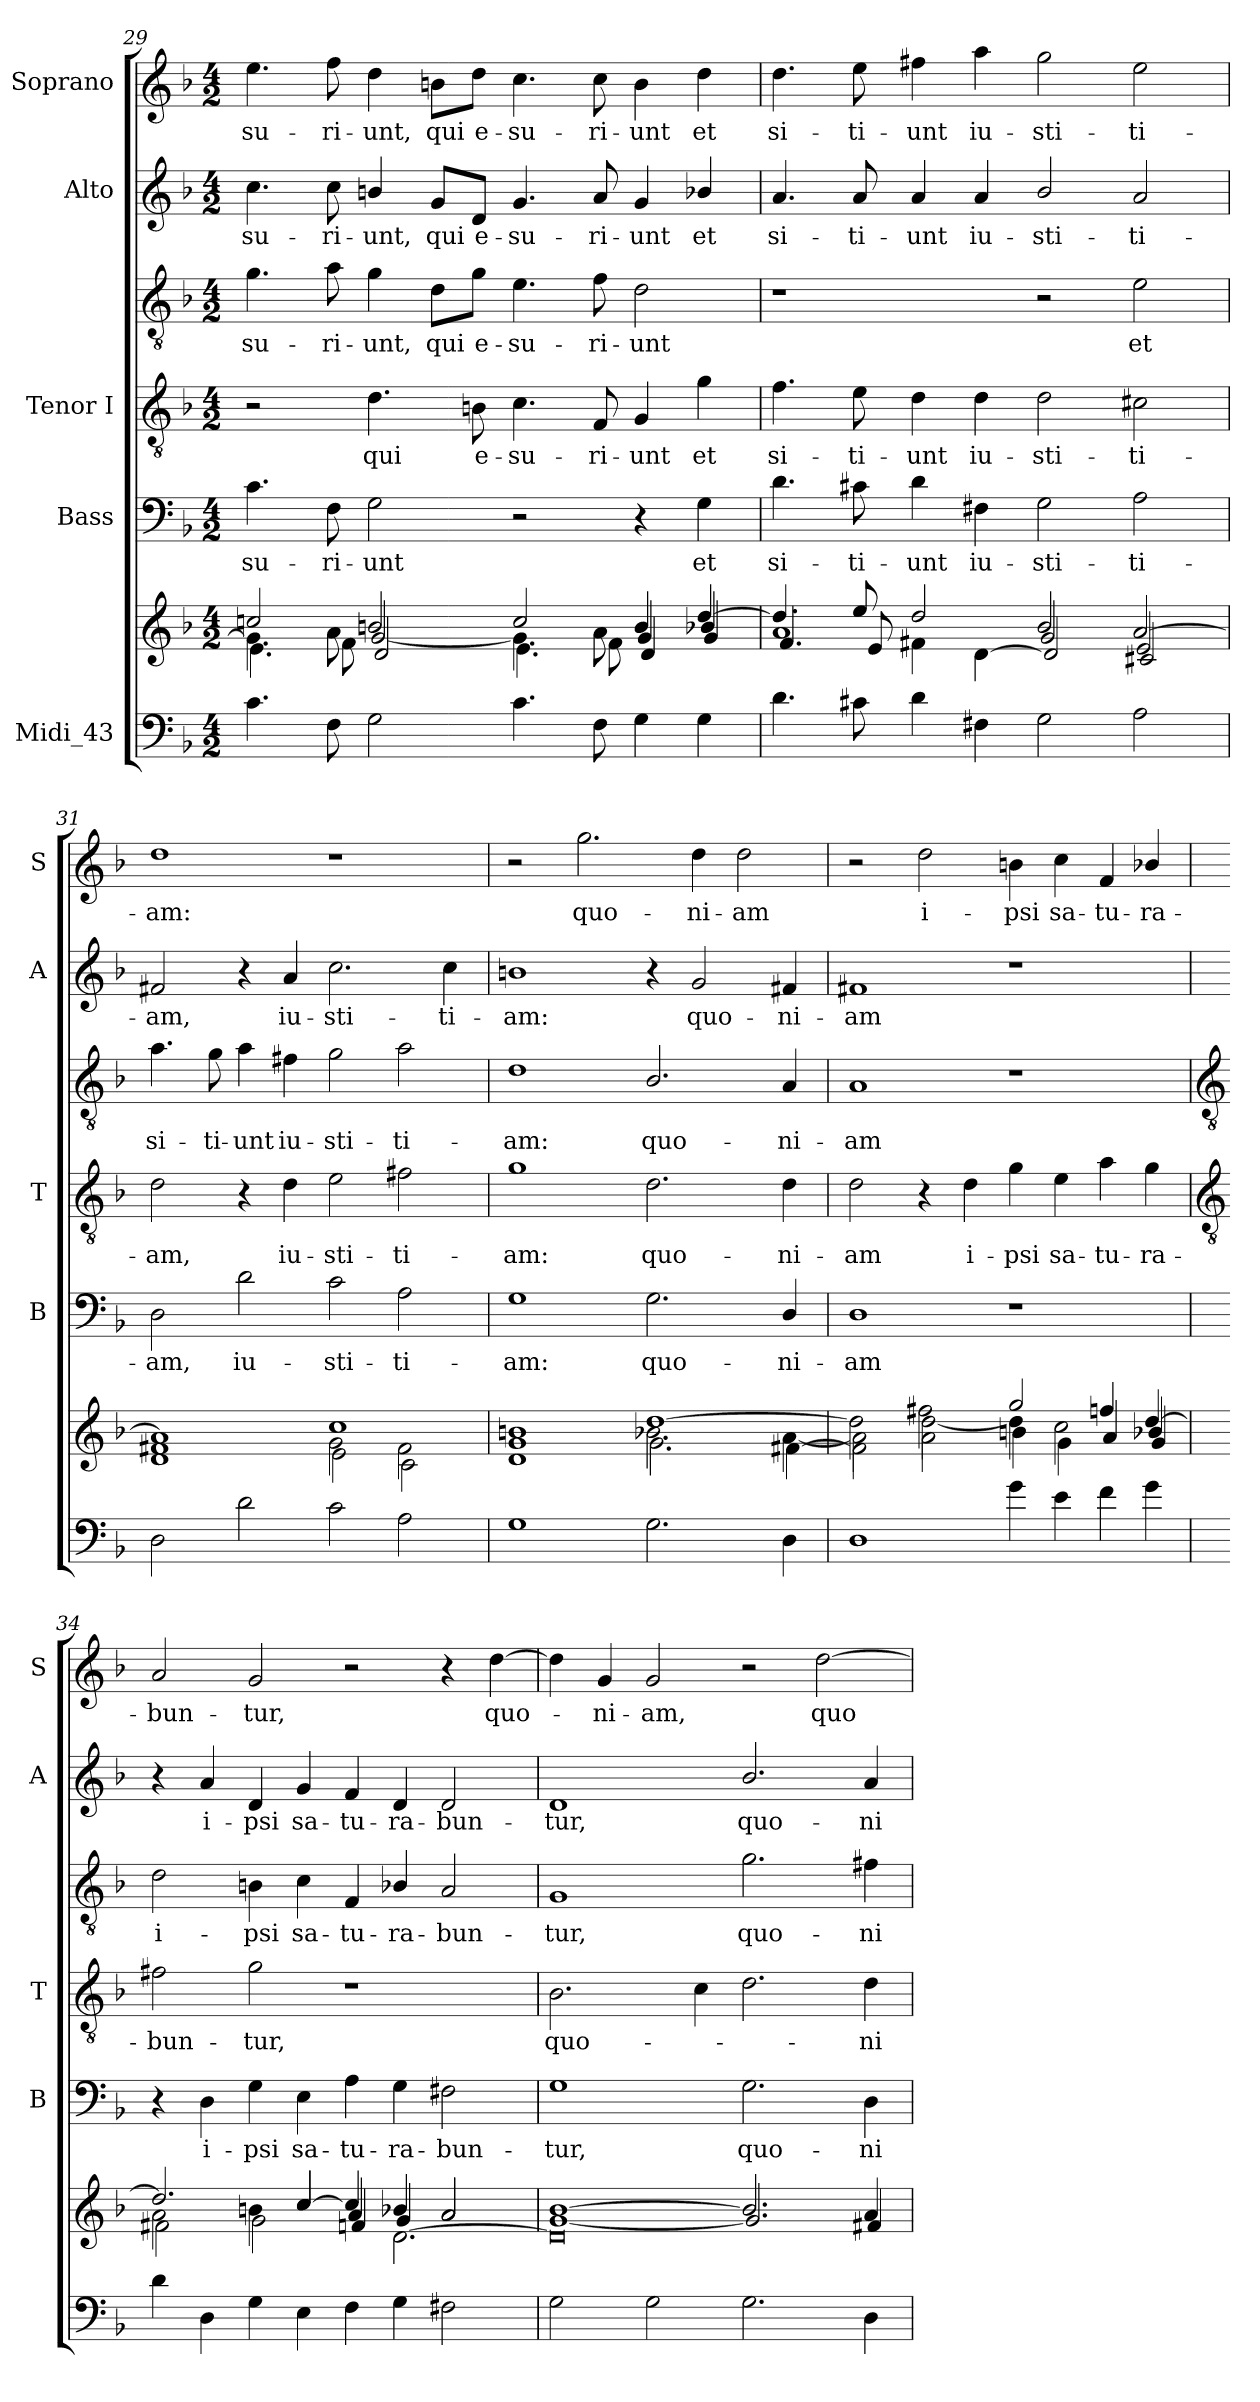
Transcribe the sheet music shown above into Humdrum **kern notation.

**kern	**kern	**kern	**text	**kern	**text	**kern	**text	**kern	**text	**kern	**text
*part5	*part5	*part4	*part4	*part3	*part3	*part3	*part3	*part2	*part2	*part1	*part1
*staff7	*staff6	*staff5	*staff5	*staff4	*staff4	*staff3	*staff3	*staff2	*staff2	*staff1	*staff1
*I"Midi_43	*	*I"Bass	*	*I"Tenor I	*	*	*	*I"Alto	*	*I"Soprano	*
*	*	*I'B	*	*I'T	*	*	*	*I'A	*	*I'S	*
!!LO:LB:g=z
*clefF4	*clefG2	*clefF4	*	*clefGv2	*	*clefGv2	*	*clefG2	*	*clefG2	*
*k[b-]	*k[b-]	*k[b-]	*	*k[b-]	*	*k[b-]	*	*k[b-]	*	*k[b-]	*
*F:	*F:	*F:	*	*F:	*	*F:	*	*F:	*	*F:	*
*M4/2	*M4/2	*M4/2	*	*M4/2	*	*M4/2	*	*M4/2	*	*M4/2	*
=29	=29	=29	=29	=29	=29	=29	=29	=29	=29	=29	=29
*	*^	*	*	*	*	*	*	*	*	*	*
*	*	*^	*	*	*	*	*	*	*	*	*	*
!	!	!	!	!	!LO:LY:b	!	!	!	!LO:LY:b	!	!LO:LY:b	!	!LO:LY:b
4.c	2ccn/	4.g\]	4.e\	4.c	-su-	2r	.	4.g	su-	4.cc	-su-	4.ee	-su-
!	!	!	!	!	!LO:LY:b	!	!	!	!LO:LY:b	!	!LO:LY:b	!	!LO:LY:b
8F	.	8a	8f\	8F	-ri-	.	.	8a	-ri-	8cc	-ri-	8ff	-ri-
!	!	!	!	!	!LO:LY:b	!	!LO:LY:b	!	!LO:LY:b	!	!LO:LY:b	!	!LO:LY:b
2G	2bn/	[2g/	2d/	2G	-unt	4.d	qui	4g	-unt,	4bn/	-unt,	4dd	-unt,
!	!	!	!	!	!	!	!	!	!LO:LY:b	!	!LO:LY:b	!	!LO:LY:b
.	.	.	.	.	.	.	.	8d\L	qui	8g/L	qui	8bn\L	qui
!	!	!	!	!	!	!	!LO:LY:b	!	!LO:LY:b	!	!LO:LY:b	!	!LO:LY:b
.	.	.	.	.	.	8Bn	e-	8g\J	e-	8d/J	e-	8dd\J	e-
!	!	!	!	!	!	!	!LO:LY:b	!	!LO:LY:b	!	!LO:LY:b	!	!LO:LY:b
4.c	2cc/	4.g\]	4.e\	2r	.	4.c	-su-	4.e	-su-	4.g	-su-	4.cc	-su-
!	!	!	!	!	!	!	!LO:LY:b	!	!LO:LY:b	!	!LO:LY:b	!	!LO:LY:b
8F	.	8a	8f\	.	.	8F	-ri-	8f	-ri-	8a	-ri-	8cc	-ri-
!	!	!	!	!	!	!	!LO:LY:b	!	!LO:LY:b	!	!LO:LY:b	!	!LO:LY:b
4G	4b/	4g/	4d/	4r	.	4G	-unt	2d	-unt	4g	-unt	4b	-unt
!	!	!	!	!	!LO:LY:b	!	!LO:LY:b	!	!	!	!LO:LY:b	!	!LO:LY:b
4G	[4dd/	4b-X/	4g/	4G	et	4g	et	.	.	4b-X/	et	4dd	et
=30	=30	=30	=30	=30	=30	=30	=30	=30	=30	=30	=30	=30	=30
!	!	!	!	!	!LO:LY:b	!	!LO:LY:b	!	!	!	!LO:LY:b	!	!LO:LY:b
4.d	4.dd/]	1a\	4.f/	4.d	si-	4.f	si-	1r	.	4.a	si-	4.dd	si-
!	!	!	!	!	!LO:LY:b	!	!LO:LY:b	!	!	!	!LO:LY:b	!	!LO:LY:b
8c#X	8ee/	.	8e/	8c#X	-ti-	8e	-ti-	.	.	8a	-ti-	8ee	-ti-
!	!	!	!	!	!LO:LY:b	!	!LO:LY:b	!	!	!	!LO:LY:b	!	!LO:LY:b
4d	2dd/	.	4f#X\	4d	-unt	4d	-unt	.	.	4a	-unt	4ff#X	-unt
!	!	!	!	!	!LO:LY:b	!	!LO:LY:b	!	!	!	!LO:LY:b	!	!LO:LY:b
4F#X	.	.	[4d\	4F#X	iu-	4d	iu-	.	.	4a	iu-	4aa	iu-
!	!	!	!	!	!LO:LY:b	!	!LO:LY:b	!	!	!	!LO:LY:b	!	!LO:LY:b
2G	2b-/	2g/	2d/]	2G	-sti-	2d	-sti-	2r	.	2b-/	-sti-	2gg	-sti-
!	!	!	!	!	!LO:LY:b	!	!LO:LY:b	!	!LO:LY:b	!	!LO:LY:b	!	!LO:LY:b
2A	[2a/	2e/	2c#X/	2A	-ti-	2c#X	-ti-	2e	et	2a	-ti-	2ee	-ti-
=31	=31	=31	=31	=31	=31	=31	=31	=31	=31	=31	=31	=31	=31
!	!	!	!	!	!LO:LY:b	!	!LO:LY:b	!	!LO:LY:b	!	!LO:LY:b	!	!LO:LY:b
2D	1a/]	1f#X\	1d\	2D	-am,	2d	-am,	4.a	-si-	2f#X	-am,	1dd	-am:
!	!	!	!	!	!	!	!	!	!LO:LY:b	!	!	!	!
.	.	.	.	.	.	.	.	8g	-ti-	.	.	.	.
!	!	!	!	!	!LO:LY:b	!	!	!	!LO:LY:b	!	!	!	!
2d	.	.	.	2d	iu-	4r	.	4a	-unt	4r	.	.	.
!	!	!	!	!	!	!	!LO:LY:b	!	!LO:LY:b	!	!LO:LY:b	!	!
.	.	.	.	.	.	4d	iu-	4f#X	iu-	4a	iu-	.	.
!	!	!	!	!	!LO:LY:b	!	!LO:LY:b	!	!LO:LY:b	!	!LO:LY:b	!	!
2c	1cc/	2g\	2e\	2c	-sti-	2e	-sti-	2g	-sti-	2.cc	-sti-	1r	.
!	!	!	!	!	!LO:LY:b	!	!LO:LY:b	!	!LO:LY:b	!	!	!	!
2A	.	2f#\	2c\	2A	-ti-	2f#X	-ti-	2a	-ti-	.	.	.	.
!	!	!	!	!	!	!	!	!	!	!	!LO:LY:b	!	!
.	.	.	.	.	.	.	.	.	.	4cc	-ti-	.	.
=32	=32	=32	=32	=32	=32	=32	=32	=32	=32	=32	=32	=32	=32
!	!	!	!	!	!LO:LY:b	!	!LO:LY:b	!	!LO:LY:b	!	!LO:LY:b	!	!
1G	1bn/	1g\	1d\	1G	-am:	1g	-am:	1d	-am:	1bn	-am:	2r	.
!	!	!	!	!	!	!	!	!	!	!	!	!	!LO:LY:b
.	.	.	.	.	.	.	.	.	.	.	.	2.gg	quo-
!	!	!	!	!	!LO:LY:b	!	!LO:LY:b	!	!LO:LY:b	!	!	!	!
2.G	[1dd/	2.b-X\	2.g\	2.G	quo-	2.d	quo-	2.B-/	quo-	4r	.	.	.
!	!	!	!	!	!	!	!	!	!	!	!LO:LY:b	!	!LO:LY:b
.	.	.	.	.	.	.	.	.	.	2g	quo-	4dd	-ni-
!	!	!	!	!	!	!	!	!	!	!	!	!	!LO:LY:b
.	.	.	.	.	.	.	.	.	.	.	.	2dd	-am
!	!	!	!	!	!LO:LY:b	!	!LO:LY:b	!	!LO:LY:b	!	!LO:LY:b	!	!
4D	.	[4a\	[4f#X\	4D/	-ni-	4d	-ni-	4A	-ni-	4f#X	-ni-	.	.
=33	=33	=33	=33	=33	=33	=33	=33	=33	=33	=33	=33	=33	=33
!	!	!	!	!	!LO:LY:b	!	!LO:LY:b	!	!LO:LY:b	!	!LO:LY:b	!	!
1D	2dd\]	2a\]	2f#\]	1D	-am	2d	am	1A	-am	1f#X	-am	2r	.
!	!	!	!	!	!	!	!	!	!	!	!	!	!LO:LY:b
.	2ff#X\	[2dd\	2a\	.	.	4r	.	.	.	.	.	2dd	i-
!	!	!	!	!	!	!	!LO:LY:b	!	!	!	!	!	!
.	.	.	.	.	.	4d	i-	.	.	.	.	.	.
!	!	!	!	!	!	!	!LO:LY:b	!	!	!	!	!	!LO:LY:b
4g	2gg/	4dd\]	4bn\	1r	.	4g	-psi	1r	.	1r	.	4bn	-psi
!	!	!	!	!	!	!	!LO:LY:b	!	!	!	!	!	!LO:LY:b
4e	.	2cc\	4g\	.	.	4e	sa-	.	.	.	.	4cc	sa-
!	!	!	!	!	!	!	!LO:LY:b	!	!	!	!	!	!LO:LY:b
4f	4ffn/	.	4a/	.	.	4a	-tu-	.	.	.	.	4f	-tu-
!	!	!	!	!	!	!	!LO:LY:b	!	!	!	!	!	!LO:LY:b
4g	[4dd/	4b-X/	4g/	.	.	4g	-ra-	.	.	.	.	4b-X/	-ra-
!!LO:LB:g=z
=34	=34	=34	=34	=34	=34	=34	=34	=34	=34	=34	=34	=34	=34
*	*	*	*	*	*	*clefGv2	*	*clefGv2	*	*	*	*	*
!	!	!	!	!	!	!	!LO:LY:b	!	!LO:LY:b	!	!	!	!LO:LY:b
4d	2.dd/]	2a\	2f#X\	4r	.	2f#X	-bun-	2d	-i-	4r	.	2a	-bun-
!	!	!	!	!	!LO:LY:b	!	!	!	!	!	!LO:LY:b	!	!
4D	.	.	.	4D	i-	.	.	.	.	4a	i-	.	.
!	!	!	!	!	!LO:LY:b	!	!LO:LY:b	!	!LO:LY:b	!	!LO:LY:b	!	!LO:LY:b
4G	.	4bn\	2g\	4G	-psi	2g	-tur,	4Bn	-psi	4d	-psi	2g	-tur,
!	!	!	!	!	!LO:LY:b	!	!	!	!LO:LY:b	!	!LO:LY:b	!	!
4E	[4cc/	4cc/	.	4E	sa-	.	.	4c	sa-	4g	sa-	.	.
!	!	!	!	!	!LO:LY:b	!	!	!	!LO:LY:b	!	!LO:LY:b	!	!
4F	4cc/]	4a/	4fn/	4A	-tu-	1r	.	4F	-tu-	4f	-tu-	2r	.
!	!	!	!	!	!LO:LY:b	!	!	!	!LO:LY:b	!	!LO:LY:b	!	!
4G	4b-X/	4g/	[2.d\	4G	-ra-	.	.	4B-X/	-ra-	4d	-ra-	.	.
!	!	!	!	!	!LO:LY:b	!	!	!	!LO:LY:b	!	!LO:LY:b	!	!
2F#X	2a/	2a/	.	2F#X	-bun-	.	.	2A	-bun-	2d	-bun-	4r	.
!	!	!	!	!	!	!	!	!	!	!	!	!	!LO:LY:b
.	.	.	.	.	.	.	.	.	.	.	.	[4dd	quo-
=35	=35	=35	=35	=35	=35	=35	=35	=35	=35	=35	=35	=35	=35
!	!	!	!	!	!LO:LY:b	!	!LO:LY:b	!	!LO:LY:b	!	!LO:LY:b	!	!
2G	[1b-/	[1g\	0d\]	1G	-tur,	2.B-	-quo-	1G	tur,	1d	-tur,	4dd]	.
!	!	!	!	!	!	!	!	!	!	!	!	!	!LO:LY:b
.	.	.	.	.	.	.	.	.	.	.	.	4g	ni-
!	!	!	!	!	!	!	!	!	!	!	!	!	!LO:LY:b
2G	.	.	.	.	.	.	.	.	.	.	.	2g	-am,
.	.	.	.	.	.	4c	.	.	.	.	.	.	.
!	!	!	!	!	!LO:LY:b	!	!	!	!LO:LY:b	!	!LO:LY:b	!	!
2.G	2.b-/]	2.g/]	.	2.G	quo-	2.d	.	2.g	quo-	2.b-/	quo-	2r	.
!	!	!	!	!	!	!	!	!	!	!	!	!	!LO:LY:b
.	.	.	.	.	.	.	.	.	.	.	.	[2dd	quo-
!	!	!	!	!	!LO:LY:b	!	!LO:LY:b	!	!LO:LY:b	!	!LO:LY:b	!	!
4D	4a/	4f#X/	.	4D	-ni-	4d	ni-	4f#X	-ni-	4a	-ni-	.	.
*	*v	*v	*v	*	*	*	*	*	*	*	*	*	*
=	=	=	=	=	=	=	=	=	=	=	=
*-	*-	*-	*-	*-	*-	*-	*-	*-	*-	*-	*-
